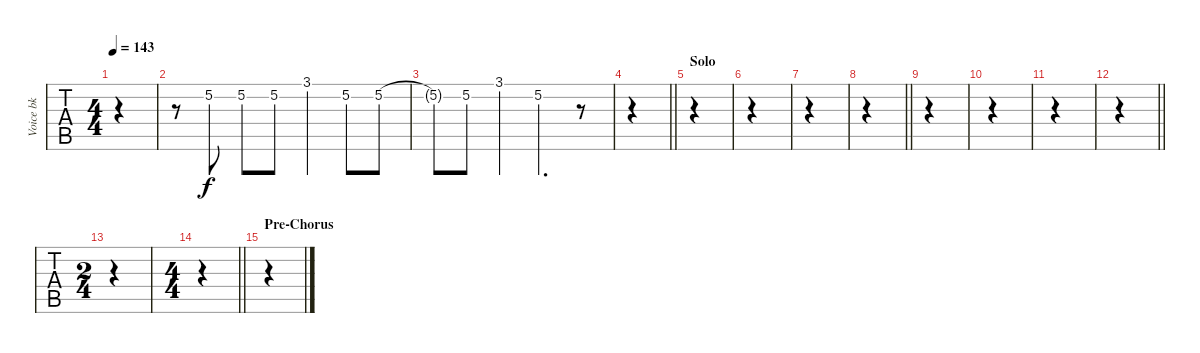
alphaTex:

\track ("Voice bk" "Voice bk") {instrument lead6voice}
\staff {tabs}
\tuning (F4 C4 Ab3 Eb3 Bb2 F2) {hide}
\ts (4 4)
\tempo 143
\clef g2
\ks c
|
r.8 5.2.8 5.2.8 5.2.8 3.1.4 5.2.8 5.2.8 |
5.2{t}.8 5.2.8 3.1.4 5.2.4{d} r.8 |
\barLineRight lightlight
|
\section ("" "Solo")
|
|
|
\barLineRight lightlight
|
|
|
|
\barLineRight lightlight
|
\ts (2 4)
|
\ts (4 4)
\barLineRight lightlight
|
\section ("" "Pre-Chorus")
